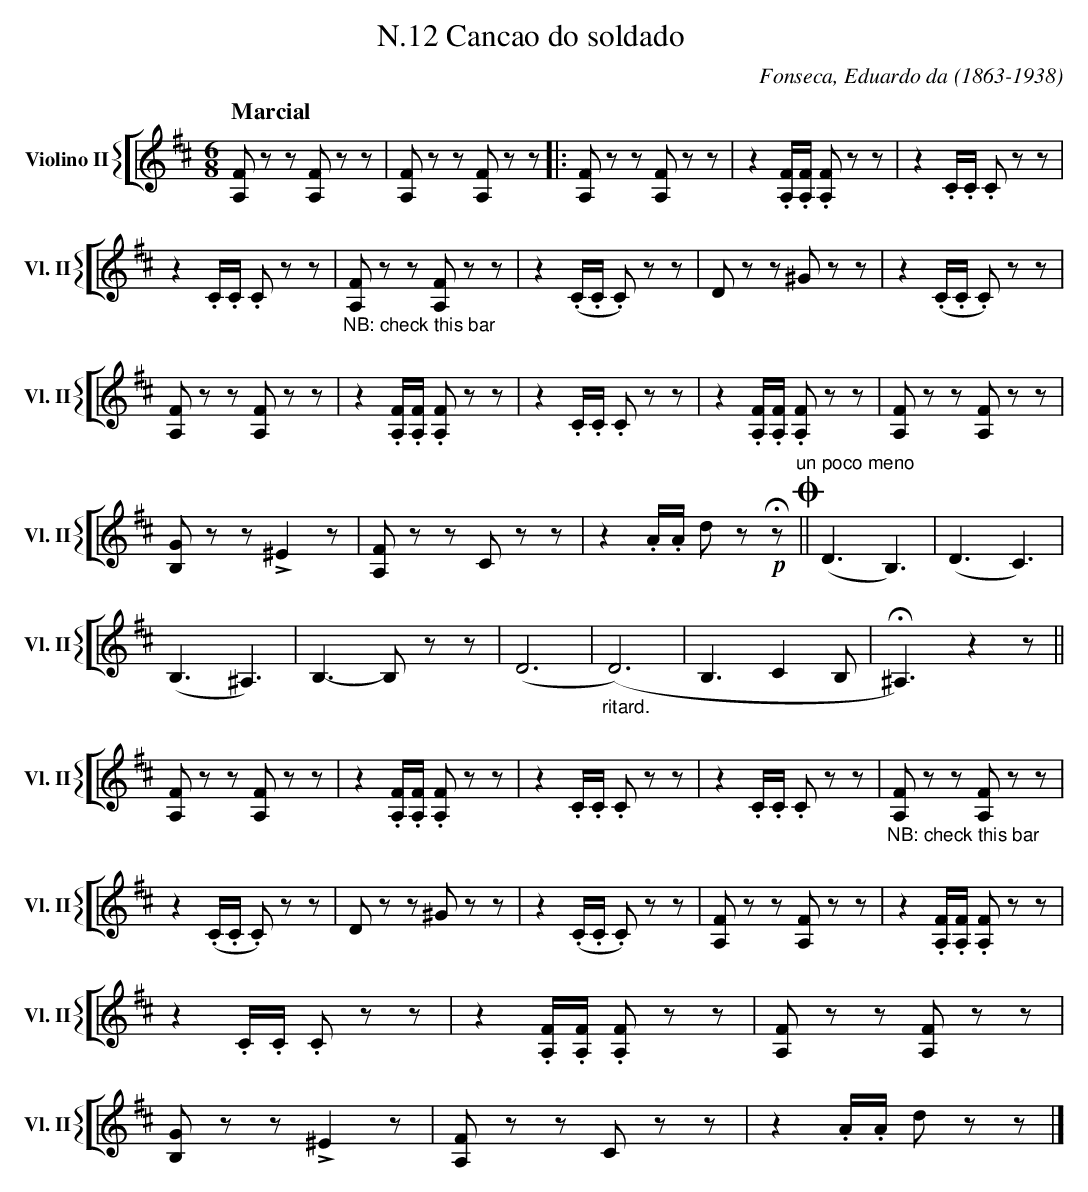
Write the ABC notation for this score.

X:1
T:N.12 Cancao do soldado
C:Fonseca, Eduardo da (1863-1938)
M:6/8
L:1/8
K:D
V: 3 clef=treble name="Violino II" sname="Vl. II"
%%staves [{ 3 }]
[Q:"Marcial"][A,F] z z [A,F] z z | [A,F] z z [A,F] z z |: [A,F] z z [A,F] z z |\
   z2 .[A,F]/.[A,F]/ .[A,F] z z | z2 .C/.C/ .C z z |\
   z2 .C/.C/ .C z z | "_NB: check this bar" [A,F] z z [A,F] z z |\
   z2 (.C/.C/ .C) z z  | D z z ^G z z |\
   z2 (.C/.C/ .C) z z  | [A,F] z z [A,F] z z |\
   z2 .[A,F]/.[A,F]/ .[A,F] z z | z2 .C/.C/ .C z z |\
   z2 .[A,F]/.[A,F]/ .[A,F] z z | [A,F]zz [A,F]zz | [B,G]zz !>!^E2z |\
   [A,F]zz Czz | z2 .A/.A/ d z !p!!fermata! z"un poco meno" !coda!|| \
   (D3B,3) | (D3C3) | (B,3^A,3) | B,3-B,zz | (D6|("_ritard. "D6)| \
   B,3C2B, | !fermata!^A,3)z2z ||  \
   [A,F] z z [A,F] z z | z2 .[A,F]/.[A,F]/ .[A,F] z z | z2 .C/.C/ .C z z |\
   z2 .C/.C/ .C z z | "_NB: check this bar" [A,F] z z [A,F] z z |\
   z2 (.C/.C/ .C) z z  | D z z ^G z z |\
   z2 (.C/.C/ .C) z z  | [A,F] z z [A,F] z z |\
   z2 .[A,F]/.[A,F]/ .[A,F] z z | z2 .C/.C/ .C z z |\
   z2 .[A,F]/.[A,F]/ .[A,F] z z | [A,F]zz [A,F]zz | [B,G]zz !>!^E2z |\
   [A,F]zz Czz | z2 .A/.A/ d z z |]\
